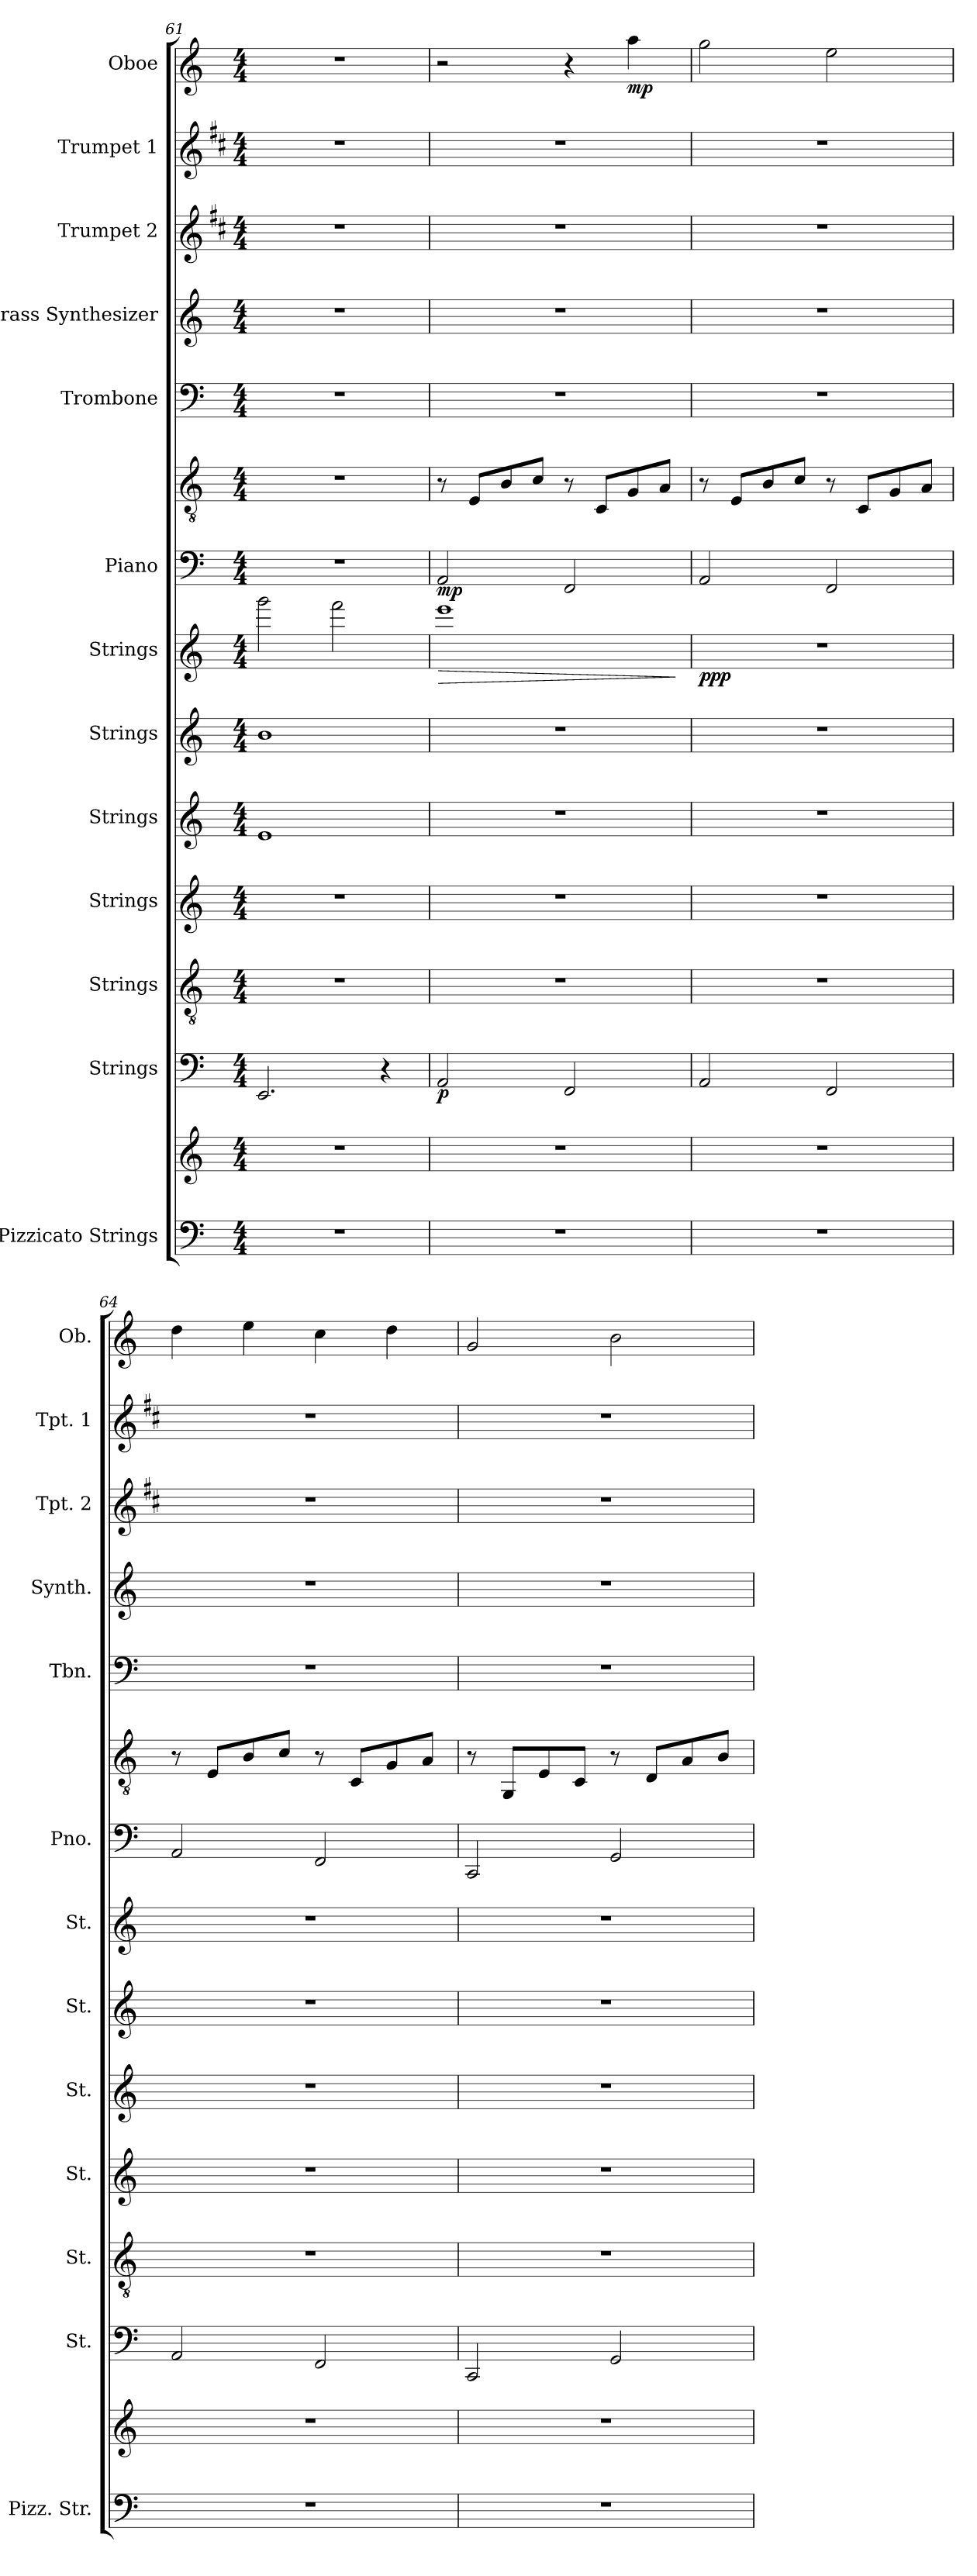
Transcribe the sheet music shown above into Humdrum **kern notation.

**kern	**kern	**kern	**dynam	**kern	**kern	**kern	**kern	**kern	**dynam	**kern	**kern	**dynam	**kern	**kern	**kern	**kern	**kern	**dynam
*part13	*part13	*part12	*part12	*part11	*part10	*part9	*part8	*part7	*part7	*part6	*part6	*part6	*part5	*part4	*part3	*part2	*part1	*part1
*staff15	*staff14	*staff13	*staff13	*staff12	*staff11	*staff10	*staff9	*staff8	*staff8	*staff7	*staff6	*staff6/7	*staff5	*staff4	*staff3	*staff2	*staff1	*staff1
*I"Pizzicato Strings	*	*I"Strings	*	*I"Strings	*I"Strings	*I"Strings	*I"Strings	*I"Strings	*	*I"Piano	*	*	*I"Trombone	*I"Brass Synthesizer	*I"Trumpet 2	*I"Trumpet 1	*I"Oboe	*
*I'Pizz. Str.	*	*I'St.	*	*I'St.	*I'St.	*I'St.	*I'St.	*I'St.	*	*I'Pno.	*	*	*I'Tbn.	*I'Synth.	*I'Tpt. 2	*I'Tpt. 1	*I'Ob.	*
*clefF4	*clefG2	*clefF4	*	*clefGv2	*clefG2	*clefG2	*clefG2	*clefG2	*	*clefF4	*clefGv2	*	*clefF4	*clefG2	*clefG2	*clefG2	*clefG2	*
*	*	*	*	*	*	*	*	*	*	*	*	*	*	*	*ITrd1c2	*ITrd1c2	*	*
*k[]	*k[]	*k[]	*	*k[]	*k[]	*k[]	*k[]	*k[]	*	*k[]	*k[]	*	*k[]	*k[]	*k[]	*k[]	*k[]	*
*M4/4	*M4/4	*M4/4	*	*M4/4	*M4/4	*M4/4	*M4/4	*M4/4	*	*M4/4	*M4/4	*	*M4/4	*M4/4	*M4/4	*M4/4	*M4/4	*
=61	=61	=61	=61	=61	=61	=61	=61	=61	=61	=61	=61	=61	=61	=61	=61	=61	=61	=61
1r	1r	2.EE/	.	1r	1r	1e	1b	2ggg\	.	1r	1r	.	1r	1r	1r	1r	1r	.
.	.	.	.	.	.	.	.	2fff\	.	.	.	.	.	.	.	.	.	.
.	.	4r	.	.	.	.	.	.	.	.	.	.	.	.	.	.	.	.
!!LO:PB:g=z
=62	=62	=62	=62	=62	=62	=62	=62	=62	=62	=62	=62	=62	=62	=62	=62	=62	=62	=62
!	!	!	!LO:DY:b	!	!	!	!	!	!LO:HP:b	!	!	!LO:DY:b=2	!	!	!	!	!	!
1r	1r	2AA/	p	1r	1r	1r	1r	1eee	>	2AA/	8r	mp	1r	1r	1r	1r	2r	.
.	.	.	.	.	.	.	.	.	.	.	8E/L	.	.	.	.	.	.	.
.	.	.	.	.	.	.	.	.	.	.	8B/	.	.	.	.	.	.	.
.	.	.	.	.	.	.	.	.	.	.	8c/J	.	.	.	.	.	.	.
.	.	2FF/	.	.	.	.	.	.	.	2FF/	8r	.	.	.	.	.	4r	.
.	.	.	.	.	.	.	.	.	.	.	8C/L	.	.	.	.	.	.	.
!	!	!	!	!	!	!	!	!	!	!	!	!	!	!	!	!	!	!LO:DY:b
.	.	.	.	.	.	.	.	.	.	.	8G/	.	.	.	.	.	4aa\	mp
.	.	.	.	.	.	.	.	.	.	.	8A/J	.	.	.	.	.	.	.
.	.	.	.	.	.	.	.	.	]	.	.	.	.	.	.	.	.	.
=63	=63	=63	=63	=63	=63	=63	=63	=63	=63	=63	=63	=63	=63	=63	=63	=63	=63	=63
!	!	!	!	!	!	!	!	!	!LO:DY:b	!	!	!	!	!	!	!	!	!
1r	1r	2AA/	.	1r	1r	1r	1r	1r	ppp	2AA/	8r	.	1r	1r	1r	1r	2gg\	.
.	.	.	.	.	.	.	.	.	.	.	8E/L	.	.	.	.	.	.	.
.	.	.	.	.	.	.	.	.	.	.	8B/	.	.	.	.	.	.	.
.	.	.	.	.	.	.	.	.	.	.	8c/J	.	.	.	.	.	.	.
.	.	2FF/	.	.	.	.	.	.	.	2FF/	8r	.	.	.	.	.	2ee\	.
.	.	.	.	.	.	.	.	.	.	.	8C/L	.	.	.	.	.	.	.
.	.	.	.	.	.	.	.	.	.	.	8G/	.	.	.	.	.	.	.
.	.	.	.	.	.	.	.	.	.	.	8A/J	.	.	.	.	.	.	.
=64	=64	=64	=64	=64	=64	=64	=64	=64	=64	=64	=64	=64	=64	=64	=64	=64	=64	=64
1r	1r	2AA/	.	1r	1r	1r	1r	1r	.	2AA/	8r	.	1r	1r	1r	1r	4dd\	.
.	.	.	.	.	.	.	.	.	.	.	8E/L	.	.	.	.	.	.	.
.	.	.	.	.	.	.	.	.	.	.	8B/	.	.	.	.	.	4ee\	.
.	.	.	.	.	.	.	.	.	.	.	8c/J	.	.	.	.	.	.	.
.	.	2FF/	.	.	.	.	.	.	.	2FF/	8r	.	.	.	.	.	4cc\	.
.	.	.	.	.	.	.	.	.	.	.	8C/L	.	.	.	.	.	.	.
.	.	.	.	.	.	.	.	.	.	.	8G/	.	.	.	.	.	4dd\	.
.	.	.	.	.	.	.	.	.	.	.	8A/J	.	.	.	.	.	.	.
=65	=65	=65	=65	=65	=65	=65	=65	=65	=65	=65	=65	=65	=65	=65	=65	=65	=65	=65
1r	1r	2CC/	.	1r	1r	1r	1r	1r	.	2CC/	8r	.	1r	1r	1r	1r	2g/	.
.	.	.	.	.	.	.	.	.	.	.	8GG/L	.	.	.	.	.	.	.
.	.	.	.	.	.	.	.	.	.	.	8E/	.	.	.	.	.	.	.
.	.	.	.	.	.	.	.	.	.	.	8C/J	.	.	.	.	.	.	.
.	.	2GG/	.	.	.	.	.	.	.	2GG/	8r	.	.	.	.	.	2b\	.
.	.	.	.	.	.	.	.	.	.	.	8D/L	.	.	.	.	.	.	.
.	.	.	.	.	.	.	.	.	.	.	8A/	.	.	.	.	.	.	.
.	.	.	.	.	.	.	.	.	.	.	8B/J	.	.	.	.	.	.	.
=	=	=	=	=	=	=	=	=	=	=	=	=	=	=	=	=	=	=
*-	*-	*-	*-	*-	*-	*-	*-	*-	*-	*-	*-	*-	*-	*-	*-	*-	*-	*-
